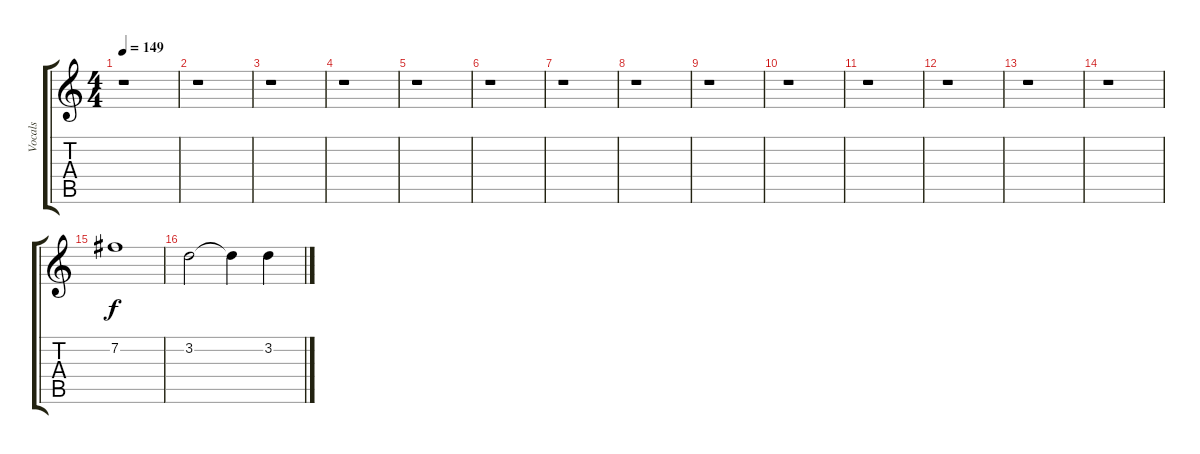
\track ("Vocals" "Vocals") {instrument contrabass}
\staff {score tabs}
\tuning (E4 B3 G3 D3 A2 E2) {hide}
\ts (4 4)
\tempo 149
\clef g2
\ks c
r.1{dy f} |
r.1 |
r.1 |
r.1 |
r.1 |
r.1 |
r.1 |
r.1 |
r.1 |
r.1 |
r.1 |
r.1 |
r.1 |
r.1 |
7.2.1 |
3.2.2 3.2{t}.4 3.2.4
